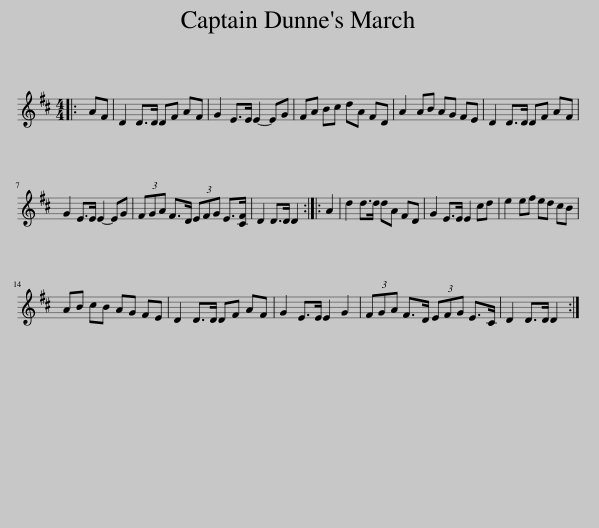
X:1
L:1/8
M:4/4
I:linebreak $
K:D
V:1 treble
V:1
|: AF | D2 D>D DF AF | G2 E>E E2- EG | FA Bc dA FD | A2 AB AG FE | %5
 D2 D>D DF AF |$ G2 E>E E2- EG | (3FGA F>D (3EFG E>[CF] | D2 D>D D2 :: A2 | %10
 d2 d>d dA FD | G2 E>E E2 cd | e2 ef ed cB |$ AB cB AG FE | D2 D>D DF AF | %15
 G2 E>E E2 G2 | (3FGA F>D (3EFG E>C | D2 D>D D2 :| %18
